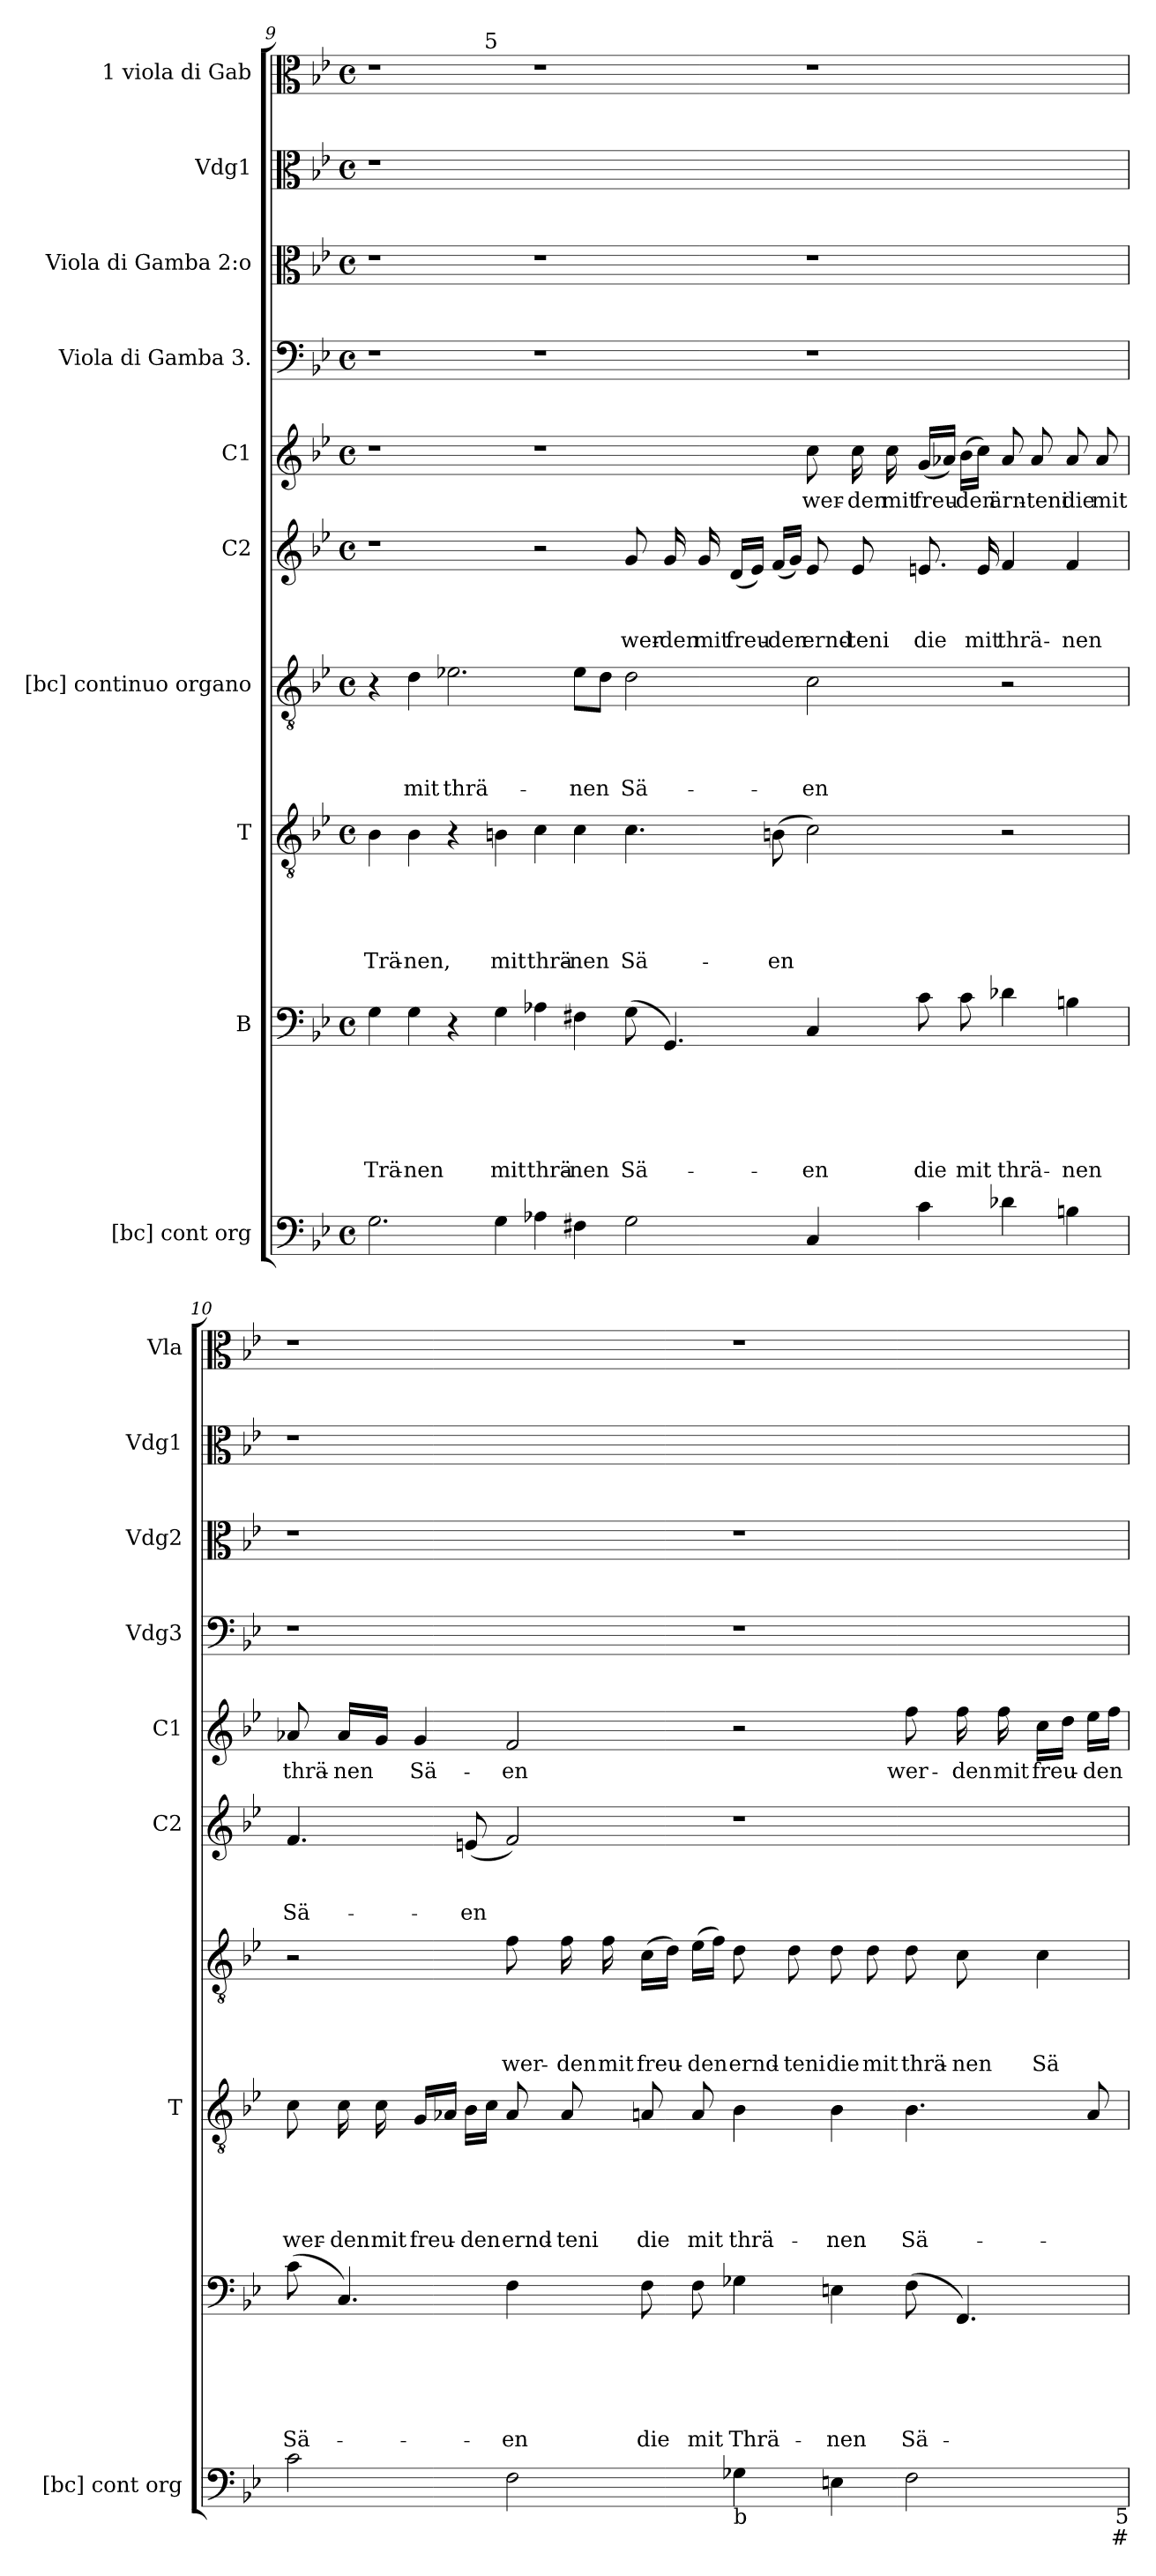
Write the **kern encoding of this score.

**kern	**kern	**text	**text	**text	**text	**text	**text	**kern	**text	**text	**text	**text	**text	**kern	**text	**text	**text	**text	**kern	**text	**text	**text	**kern	**text	**kern	**kern	**kern	**kern
*part10	*part9	*part9	*part9	*part9	*part9	*part9	*part9	*part8	*part8	*part8	*part8	*part8	*part8	*part7	*part7	*part7	*part7	*part7	*part6	*part6	*part6	*part6	*part5	*part5	*part4	*part3	*part2	*part1
*staff10	*staff9	*staff9	*staff9	*staff9	*staff9	*staff9	*staff9	*staff8	*staff8	*staff8	*staff8	*staff8	*staff8	*staff7	*staff7	*staff7	*staff7	*staff7	*staff6	*staff6	*staff6	*staff6	*staff5	*staff5	*staff4	*staff3	*staff2	*staff1
*I"[bc] cont org	*I"B	*	*	*	*	*	*	*I"T	*	*	*	*	*	*I"[bc] continuo organo	*	*	*	*	*I"C2	*	*	*	*I"C1	*	*I"Viola di Gamba 3.	*I"Viola di Gamba 2:o	*I"Vdg1	*I"1 viola di Gab
*I'[bc] cont org	*	*	*	*	*	*	*	*I'T	*	*	*	*	*	*	*	*	*	*	*I'C2	*	*	*	*I'C1	*	*I'Vdg3	*I'Vdg2	*I'Vdg1	*I'Vla
!!LO:LB:g=z
*clefF4	*clefF4	*	*	*	*	*	*	*clefGv2	*	*	*	*	*	*clefGv2	*	*	*	*	*clefG2	*	*	*	*clefG2	*	*clefF4	*clefC3	*clefC3	*clefC3
*k[b-e-]	*k[b-e-]	*	*	*	*	*	*	*k[b-e-]	*	*	*	*	*	*k[b-e-]	*	*	*	*	*k[b-e-]	*	*	*	*k[b-e-]	*	*k[b-e-]	*k[b-e-]	*k[b-e-]	*k[b-e-]
*B-:	*B-:	*	*	*	*	*	*	*B-:	*	*	*	*	*	*B-:	*	*	*	*	*B-:	*	*	*	*B-:	*	*B-:	*B-:	*B-:	*B-:
*M4/4	*M4/4	*	*	*	*	*	*	*M4/4	*	*	*	*	*	*M4/4	*	*	*	*	*M4/4	*	*	*	*M4/4	*	*M4/4	*M4/4	*M4/4	*M4/4
*met(c)	*met(c)	*	*	*	*	*	*	*met(c)	*	*	*	*	*	*met(c)	*	*	*	*	*met(c)	*	*	*	*met(c)	*	*met(c)	*met(c)	*met(c)	*met(c)
=9	=9	=9	=9	=9	=9	=9	=9	=9	=9	=9	=9	=9	=9	=9	=9	=9	=9	=9	=9	=9	=9	=9	=9	=9	=9	=9	=9	=9
!	!	!	!	!	!	!	!LO:LY:b	!	!	!	!	!	!LO:LY:b	!	!	!	!	!	!	!	!	!	!	!	!	!	!	!
*	*	*	*	*	*	*	*	*	*	*	*	*	*	*	*	*	*	*	*	*	*	*	*	*	*	*	*	*^
2.G>\	4G\	.	.	.	.	.	Trä-	4B-\	.	.	.	.	Trä-	4r	.	.	.	.	1r	.	.	.	1r	.	1r	1r	1r	1r	2ryy
!	!	!	!	!	!	!	!LO:LY:b:rj	!	!	!	!	!	!LO:LY:b	!	!	!	!	!LO:LY:b	!	!	!	!	!	!	!	!	!	!	!
.	4G\	.	.	.	.	.	-nen	4B-\	.	.	.	.	-nen,	4d\	.	.	.	mit	.	.	.	.	.	.	.	.	.	.	.
!	!	!	!	!	!	!	!	!	!	!	!	!	!	!	!	!	!	!LO:LY:b	!	!	!	!	!	!	!	!	!	!	!
.	4r	.	.	.	.	.	.	4r	.	.	.	.	.	2.e-X\	.	.	.	thrä-	.	.	.	.	.	.	.	.	.	.	8..ryy
!	!	!	!	!	!	!	!	!	!	!	!	!	!	!	!	!	!	!	!	!	!	!	!	!	!	!	!	!	!LO:TX:a:t=5
.	.	.	.	.	.	.	.	.	.	.	.	.	.	.	.	.	.	.	.	.	.	.	.	.	.	.	.	.	1ryy
!	!	!	!	!	!	!	!LO:LY:b	!	!	!	!	!	!LO:LY:b	!	!	!	!	!	!	!	!	!	!	!	!	!	!	!	!
4G\	4G\	.	.	.	.	.	mit	4Bn\	.	.	.	.	mit	.	.	.	.	.	.	.	.	.	.	.	.	.	.	.	.
!	!	!	!	!	!	!	!LO:LY:b	!	!	!	!	!	!LO:LY:b	!	!	!	!	!	!	!	!	!	!	!	!	!	!	!	!
4A-X\	4A-X\	.	.	.	.	.	thrä-	4c\	.	.	.	.	thrä-	.	.	.	.	.	2r	.	.	.	1r	.	1r	1r	0ryy	1r	.
!	!	!	!	!	!	!	!LO:LY:b:rj	!	!	!	!	!	!LO:LY:b:rj	!	!	!	!	!LO:LY:b	!	!	!	!	!	!	!	!	!	!	!
4F#X>\	4F#X\	.	.	.	.	.	-nen	4c\	.	.	.	.	-nen	8e-\L	.	.	.	-nen	.	.	.	.	.	.	.	.	.	.	.
.	.	.	.	.	.	.	.	.	.	.	.	.	.	8d\J	.	.	.	.	.	.	.	.	.	.	.	.	.	.	.
!	!	!	!	!	!	!	!LO:LY:b	!	!	!	!	!	!LO:LY:b	!	!	!	!	!LO:LY:b	!	!	!	!LO:LY:b	!	!	!	!	!	!	!
2G>\	(>8G\	.	.	.	.	.	Sä-	4.c\	.	.	.	.	Sä-	2d\	.	.	.	Sä-	8g/	.	.	wer-	.	.	.	.	.	.	.
!	!	!	!	!	!	!	!	!	!	!	!	!	!	!	!	!	!	!	!	!	!	!LO:LY:b:rj	!	!	!	!	!	!	!
.	4.GG/)	.	.	.	.	.	.	.	.	.	.	.	.	.	.	.	.	.	16g/	.	.	-den	.	.	.	.	.	.	.
!	!	!	!	!	!	!	!	!	!	!	!	!	!	!	!	!	!	!	!	!	!	!LO:LY:b	!	!	!	!	!	!	!
.	.	.	.	.	.	.	.	.	.	.	.	.	.	.	.	.	.	.	16g/	.	.	mit	.	.	.	.	.	.	.
.	.	.	.	.	.	.	.	.	.	.	.	.	.	.	.	.	.	.	.	.	.	.	.	.	.	.	.	.	1ryy
!	!	!	!	!	!	!	!	!	!	!	!	!	!	!	!	!	!	!	!	!	!	!LO:LY:b	!	!	!	!	!	!	!
.	.	.	.	.	.	.	.	.	.	.	.	.	.	.	.	.	.	.	(<16d/LL	.	.	freu-	.	.	.	.	.	.	.
.	.	.	.	.	.	.	.	.	.	.	.	.	.	.	.	.	.	.	16e-/JJ)	.	.	.	.	.	.	.	.	.	.
!	!	!	!	!	!	!	!	!	!	!	!	!	!LO:LY:b	!	!	!	!	!	!	!	!	!LO:LY:b	!	!	!	!	!	!	!
.	.	.	.	.	.	.	.	(>8Bn\	.	.	.	.	-en	.	.	.	.	.	(<16f/LL	.	.	-den	.	.	.	.	.	.	.
.	.	.	.	.	.	.	.	.	.	.	.	.	.	.	.	.	.	.	16g/JJ)	.	.	.	.	.	.	.	.	.	.
!	!	!	!	!	!	!	!LO:LY:b	!	!	!	!	!	!	!	!	!	!	!LO:LY:b	!	!	!	!LO:LY:b	!	!LO:LY:b	!	!	!	!	!
4C/	4C/	.	.	.	.	.	-en	2c\)	.	.	.	.	.	2c\	.	.	.	-en	8e-/	.	.	ernd-	8cc\	wer-	1r	1r	.	1r	.
!	!	!	!	!	!	!	!	!	!	!	!	!	!	!	!	!	!	!	!	!	!	!LO:LY:b:rj	!	!LO:LY:b:rj	!	!	!	!	!
.	.	.	.	.	.	.	.	.	.	.	.	.	.	.	.	.	.	.	8e-/	.	.	-teni	16cc\	-den	.	.	.	.	.
!	!	!	!	!	!	!	!	!	!	!	!	!	!	!	!	!	!	!	!	!	!	!	!	!LO:LY:b	!	!	!	!	!
.	.	.	.	.	.	.	.	.	.	.	.	.	.	.	.	.	.	.	.	.	.	.	16cc\	mit	.	.	.	.	.
!	!	!	!	!	!	!	!LO:LY:b	!	!	!	!	!	!	!	!	!	!	!	!	!	!	!LO:LY:b	!	!LO:LY:b	!	!	!	!	!
4c\	8c\	.	.	.	.	.	die	.	.	.	.	.	.	.	.	.	.	.	8.en/	.	.	die	(<16g/LL	freu-	.	.	.	.	.
.	.	.	.	.	.	.	.	.	.	.	.	.	.	.	.	.	.	.	.	.	.	.	16a-X/JJ)	.	.	.	.	.	.
!	!	!	!	!	!	!	!LO:LY:b	!	!	!	!	!	!	!	!	!	!	!	!	!	!	!	!	!LO:LY:b	!	!	!	!	!
.	8c\	.	.	.	.	.	mit	.	.	.	.	.	.	.	.	.	.	.	.	.	.	.	(>16b-\LL	-den	.	.	.	.	.
!	!	!	!	!	!	!	!	!	!	!	!	!	!	!	!	!	!	!	!	!	!	!LO:LY:b	!	!	!	!	!	!	!
.	.	.	.	.	.	.	.	.	.	.	.	.	.	.	.	.	.	.	16e/	.	.	mit	16cc\JJ)	.	.	.	.	.	.
!	!	!	!	!	!	!	!LO:LY:b	!	!	!	!	!	!	!	!	!	!	!	!	!	!	!LO:LY:b	!	!LO:LY:b	!	!	!	!	!
4d-X\	4d-X\	.	.	.	.	.	thrä-	2r	.	.	.	.	.	2r	.	.	.	.	4f/	.	.	thrä-	8a-/	ärn-	.	.	.	.	.
!	!	!	!	!	!	!	!	!	!	!	!	!	!	!	!	!	!	!	!	!	!	!	!	!LO:LY:b:rj	!	!	!	!	!
.	.	.	.	.	.	.	.	.	.	.	.	.	.	.	.	.	.	.	.	.	.	.	8a-/	-teni	.	.	.	.	.
.	.	.	.	.	.	.	.	.	.	.	.	.	.	.	.	.	.	.	.	.	.	.	.	.	.	.	.	.	4ryy
!	!	!	!	!	!	!	!LO:LY:b	!	!	!	!	!	!	!	!	!	!	!	!	!	!	!LO:LY:b	!	!LO:LY:b	!	!	!	!	!
4Bn\	4Bn\	.	.	.	.	.	-nen	.	.	.	.	.	.	.	.	.	.	.	4f/	.	.	-nen	8a-/	die	.	.	.	.	.
!	!	!	!	!	!	!	!	!	!	!	!	!	!	!	!	!	!	!	!	!	!	!	!	!LO:LY:b	!	!	!	!	!
.	.	.	.	.	.	.	.	.	.	.	.	.	.	.	.	.	.	.	.	.	.	.	8a-/	mit	.	.	.	.	.
.	.	.	.	.	.	.	.	.	.	.	.	.	.	.	.	.	.	.	.	.	.	.	.	.	.	.	.	.	32ryy
!!LO:PB:g=z
=10	=10	=10	=10	=10	=10	=10	=10	=10	=10	=10	=10	=10	=10	=10	=10	=10	=10	=10	=10	=10	=10	=10	=10	=10	=10	=10	=10	=10	=10
!	!	!	!	!	!	!	!LO:LY:b	!	!	!	!	!	!LO:LY:b	!	!	!	!	!	!	!	!	!LO:LY:b	!	!LO:LY:b	!	!	!	!	!
*	*	*	*	*	*	*	*	*	*	*	*	*	*	*	*	*	*	*	*	*	*	*	*	*	*	*	*	*v	*v
2c\	(>8c\	.	.	.	.	.	Sä-	8c\	.	.	.	.	wer-	2r	.	.	.	.	4.f/	.	.	Sä-	8a-X/	thrä-	1r	1r	1r	1r
!	!	!	!	!	!	!	!	!	!	!	!	!	!LO:LY:b:rj	!	!	!	!	!	!	!	!	!	!	!LO:LY:b	!	!	!	!
.	4.C/)	.	.	.	.	.	.	16c\	.	.	.	.	-den	.	.	.	.	.	.	.	.	.	16a-/LL	-nen	.	.	.	.
!	!	!	!	!	!	!	!	!	!	!	!	!	!LO:LY:b	!	!	!	!	!	!	!	!	!	!	!	!	!	!	!
.	.	.	.	.	.	.	.	16c\	.	.	.	.	mit	.	.	.	.	.	.	.	.	.	16g/JJ	.	.	.	.	.
!	!	!	!	!	!	!	!	!	!	!	!	!	!LO:LY:b	!	!	!	!	!	!	!	!	!	!	!LO:LY:b	!	!	!	!
.	.	.	.	.	.	.	.	16G/LL	.	.	.	.	freu-	.	.	.	.	.	.	.	.	.	4g/	Sä-	.	.	.	.
.	.	.	.	.	.	.	.	16A-X/JJ	.	.	.	.	.	.	.	.	.	.	.	.	.	.	.	.	.	.	.	.
!	!	!	!	!	!	!	!	!	!	!	!	!	!LO:LY:b	!	!	!	!	!	!	!	!	!LO:LY:b	!	!	!	!	!	!
.	.	.	.	.	.	.	.	16B-\LL	.	.	.	.	-den	.	.	.	.	.	(<8en/	.	.	-en	.	.	.	.	.	.
.	.	.	.	.	.	.	.	16c\JJ	.	.	.	.	.	.	.	.	.	.	.	.	.	.	.	.	.	.	.	.
!	!	!	!	!	!	!	!LO:LY:b	!	!	!	!	!	!LO:LY:b	!	!	!	!	!LO:LY:b	!	!	!	!	!	!LO:LY:b	!	!	!	!
2F\	4F\	.	.	.	.	.	-en	8A-/	.	.	.	.	ernd-	8f\	.	.	.	wer-	2f/)	.	.	.	2f/	-en	.	.	.	.
!	!	!	!	!	!	!	!	!	!	!	!	!	!LO:LY:b:rj	!	!	!	!	!LO:LY:b:rj	!	!	!	!	!	!	!	!	!	!
.	.	.	.	.	.	.	.	8A-/	.	.	.	.	-teni	16f\	.	.	.	-den	.	.	.	.	.	.	.	.	.	.
!	!	!	!	!	!	!	!	!	!	!	!	!	!	!	!	!	!	!LO:LY:b	!	!	!	!	!	!	!	!	!	!
.	.	.	.	.	.	.	.	.	.	.	.	.	.	16f\	.	.	.	mit	.	.	.	.	.	.	.	.	.	.
!	!	!	!	!	!	!	!LO:LY:b	!	!	!	!	!	!LO:LY:b	!	!	!	!	!LO:LY:b	!	!	!	!	!	!	!	!	!	!
.	8F\	.	.	.	.	.	die	8An/	.	.	.	.	die	(>16c\LL	.	.	.	freu-	.	.	.	.	.	.	.	.	.	.
.	.	.	.	.	.	.	.	.	.	.	.	.	.	16d\JJ)	.	.	.	.	.	.	.	.	.	.	.	.	.	.
!	!	!	!	!	!	!	!LO:LY:b	!	!	!	!	!	!LO:LY:b	!	!	!	!	!LO:LY:b	!	!	!	!	!	!	!	!	!	!
.	8F\	.	.	.	.	.	mit	8A/	.	.	.	.	mit	(>16e-\LL	.	.	.	-den	.	.	.	.	.	.	.	.	.	.
.	.	.	.	.	.	.	.	.	.	.	.	.	.	16f\JJ)	.	.	.	.	.	.	.	.	.	.	.	.	.	.
!LO:TX:b:t=b	!	!	!	!	!	!	!	!	!	!	!	!	!	!	!	!	!	!	!	!	!	!	!	!	!	!	!	!
!	!	!	!	!	!	!	!LO:LY:b	!	!	!	!	!	!LO:LY:b	!	!	!	!	!LO:LY:b	!	!	!	!	!	!	!	!	!	!
4G-X\	4G-X\	.	.	.	.	.	Thrä-	4B-\	.	.	.	.	thrä-	8d\	.	.	.	ernd-	1r	.	.	.	2r	.	1r	1r	1ryy	1r
!	!	!	!	!	!	!	!	!	!	!	!	!	!	!	!	!	!	!LO:LY:b:rj	!	!	!	!	!	!	!	!	!	!
.	.	.	.	.	.	.	.	.	.	.	.	.	.	8d\	.	.	.	-teni	.	.	.	.	.	.	.	.	.	.
!	!	!	!	!	!	!	!LO:LY:b	!	!	!	!	!	!LO:LY:b	!	!	!	!	!LO:LY:b	!	!	!	!	!	!	!	!	!	!
4En>\	4En\	.	.	.	.	.	-nen	4B-\	.	.	.	.	-nen	8d\	.	.	.	die	.	.	.	.	.	.	.	.	.	.
!	!	!	!	!	!	!	!	!	!	!	!	!	!	!	!	!	!	!LO:LY:b	!	!	!	!	!	!	!	!	!	!
.	.	.	.	.	.	.	.	.	.	.	.	.	.	8d\	.	.	.	mit	.	.	.	.	.	.	.	.	.	.
!	!	!	!	!	!	!	!LO:LY:b	!	!	!	!	!	!LO:LY:b	!	!	!	!	!LO:LY:b	!	!	!	!	!	!LO:LY:b	!	!	!	!
2F>\	(>8F\	.	.	.	.	.	Sä-	4.B-\	.	.	.	.	Sä-	8d\	.	.	.	thrä-	.	.	.	.	8ff\	wer-	.	.	.	.
!	!	!	!	!	!	!	!	!	!	!	!	!	!	!	!	!	!	!LO:LY:b:rj	!	!	!	!	!	!LO:LY:b:rj	!	!	!	!
.	4.FF/)	.	.	.	.	.	.	.	.	.	.	.	.	8c\	.	.	.	-nen	.	.	.	.	16ff\	-den	.	.	.	.
!	!	!	!	!	!	!	!	!	!	!	!	!	!	!	!	!	!	!	!	!	!	!	!	!LO:LY:b	!	!	!	!
.	.	.	.	.	.	.	.	.	.	.	.	.	.	.	.	.	.	.	.	.	.	.	16ff\	mit	.	.	.	.
!	!	!	!	!	!	!	!	!	!	!	!	!	!	!	!	!	!	!LO:LY:b	!	!	!	!	!	!LO:LY:b	!	!	!	!
.	.	.	.	.	.	.	.	.	.	.	.	.	.	4c\	.	.	.	Sä-	.	.	.	.	16cc\LL	freu-	.	.	.	.
.	.	.	.	.	.	.	.	.	.	.	.	.	.	.	.	.	.	.	.	.	.	.	16dd\JJ	.	.	.	.	.
!	!	!	!	!	!	!	!	!	!	!	!	!	!	!	!	!	!	!	!	!	!	!	!	!LO:LY:b	!	!	!	!
.	.	.	.	.	.	.	.	8A/	.	.	.	.	.	.	.	.	.	.	.	.	.	.	16ee-\LL	-den	.	.	.	.
.	.	.	.	.	.	.	.	.	.	.	.	.	.	.	.	.	.	.	.	.	.	.	16ff\JJ	.	.	.	.	.
!LO:TX:b:t=5	!	!	!	!	!	!	!	!	!	!	!	!	!	!	!	!	!	!	!	!	!	!	!	!	!	!	!	!
!LO:TX:b:t=#	!	!	!	!	!	!	!	!	!	!	!	!	!	!	!	!	!	!	!	!	!	!	!	!	!	!	!	!
=	=	=	=	=	=	=	=	=	=	=	=	=	=	=	=	=	=	=	=	=	=	=	=	=	=	=	=	=
*-	*-	*-	*-	*-	*-	*-	*-	*-	*-	*-	*-	*-	*-	*-	*-	*-	*-	*-	*-	*-	*-	*-	*-	*-	*-	*-	*-	*-
